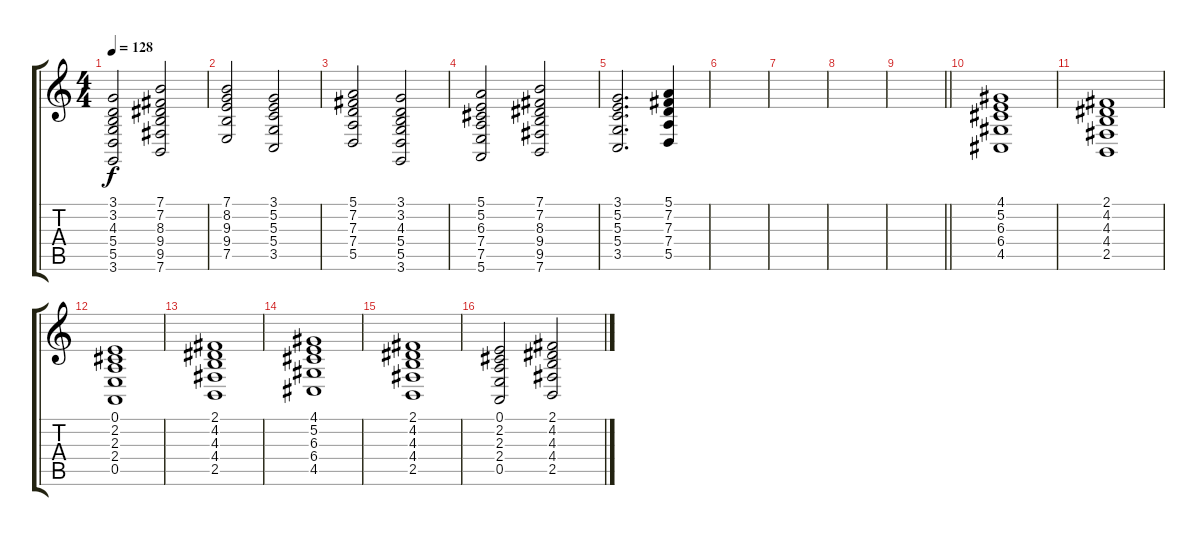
\track "" {instrument synthstrings2}
\staff {score tabs}
\tuning (E4 B3 G3 D3 A2 E2) {hide}
\ts (4 4)
\tempo 128
\clef g2
\ks c
(3.1 3.2 4.3 5.4 5.5 3.6).2{dy f} (7.1 7.2 8.3 9.4 9.5 7.6).2 |
(7.1 8.2 9.3 9.4 7.5).2 (3.1 5.2 5.3 5.4 3.5).2 |
(5.1 7.2 7.3 7.4 5.5).2 (3.1 3.2 4.3 5.4 5.5 3.6).2 |
(5.1 5.2 6.3 7.4 7.5 5.6).2 (7.1 7.2 8.3 9.4 9.5 7.6).2 |
(3.1 5.2 5.3 5.4 3.5).2{d} (5.1 7.2 7.3 7.4 5.5).4 |
|
|
|
\barLineRight lightlight
|
(4.1 5.2 6.3 6.4 4.5).1 |
(2.1 4.2 4.3 4.4 2.5).1 |
(0.1 2.2 2.3 2.4 0.5).1 |
(2.1 4.2 4.3 4.4 2.5).1 |
(4.1 5.2 6.3 6.4 4.5).1 |
(2.1 4.2 4.3 4.4 2.5).1 |
(0.1 2.2 2.3 2.4 0.5).2 (2.1 4.2 4.3 4.4 2.5).2
